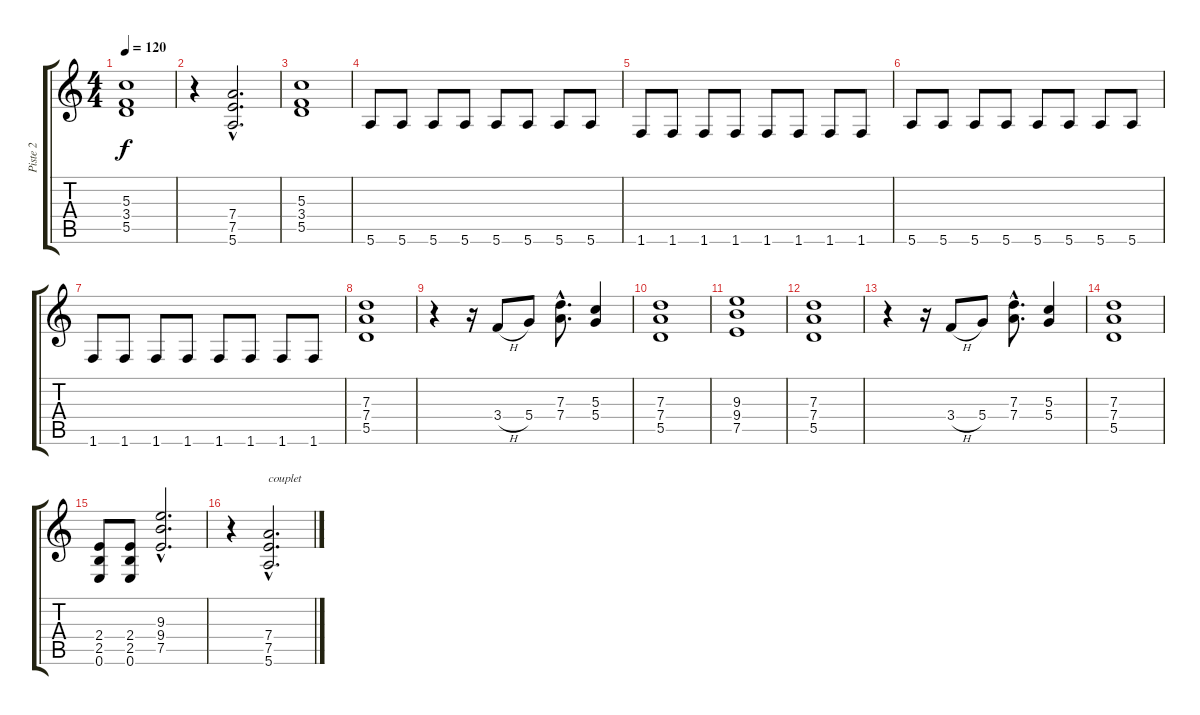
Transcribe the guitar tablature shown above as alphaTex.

\track ("Piste 2" "Piste 2") {instrument electricguitarclean}
\staff {score tabs}
\tuning (E4 B3 G3 D3 A2 E2) {hide}
\ts (4 4)
\tempo 120
\clef g2
\ks c
(5.3 3.4 5.5).1{dy f} |
r.4 (7.4{hac} 7.5{hac} 5.6{hac}).2{d} |
(5.3 3.4 5.5).1 |
5.6.8 5.6.8 5.6.8 5.6.8 5.6.8 5.6.8 5.6.8 5.6.8 |
1.6.8 1.6.8 1.6.8 1.6.8 1.6.8 1.6.8 1.6.8 1.6.8 |
5.6.8 5.6.8 5.6.8 5.6.8 5.6.8 5.6.8 5.6.8 5.6.8 |
1.6.8 1.6.8 1.6.8 1.6.8 1.6.8 1.6.8 1.6.8 1.6.8 |
(7.3 7.4 5.5).1 |
r.4 r.16 3.4{h}.8 5.4.8 (7.3{hac} 7.4{hac}).8{d} (5.3 5.4).4 |
(7.3 7.4 5.5).1 |
(9.3 9.4 7.5).1 |
(7.3 7.4 5.5).1 |
r.4 r.16 3.4{h}.8 5.4.8 (7.3{hac} 7.4{hac}).8{d} (5.3 5.4).4 |
(7.3 7.4 5.5).1 |
(2.4 2.5 0.6).8 (2.4 2.5 0.6).8 (9.3{hac} 9.4{hac} 7.5{hac}).2{d} |
r.4{instrument distortionguitar} (7.4{hac} 7.5{hac} 5.6{hac}).2{d txt "couplet"}
